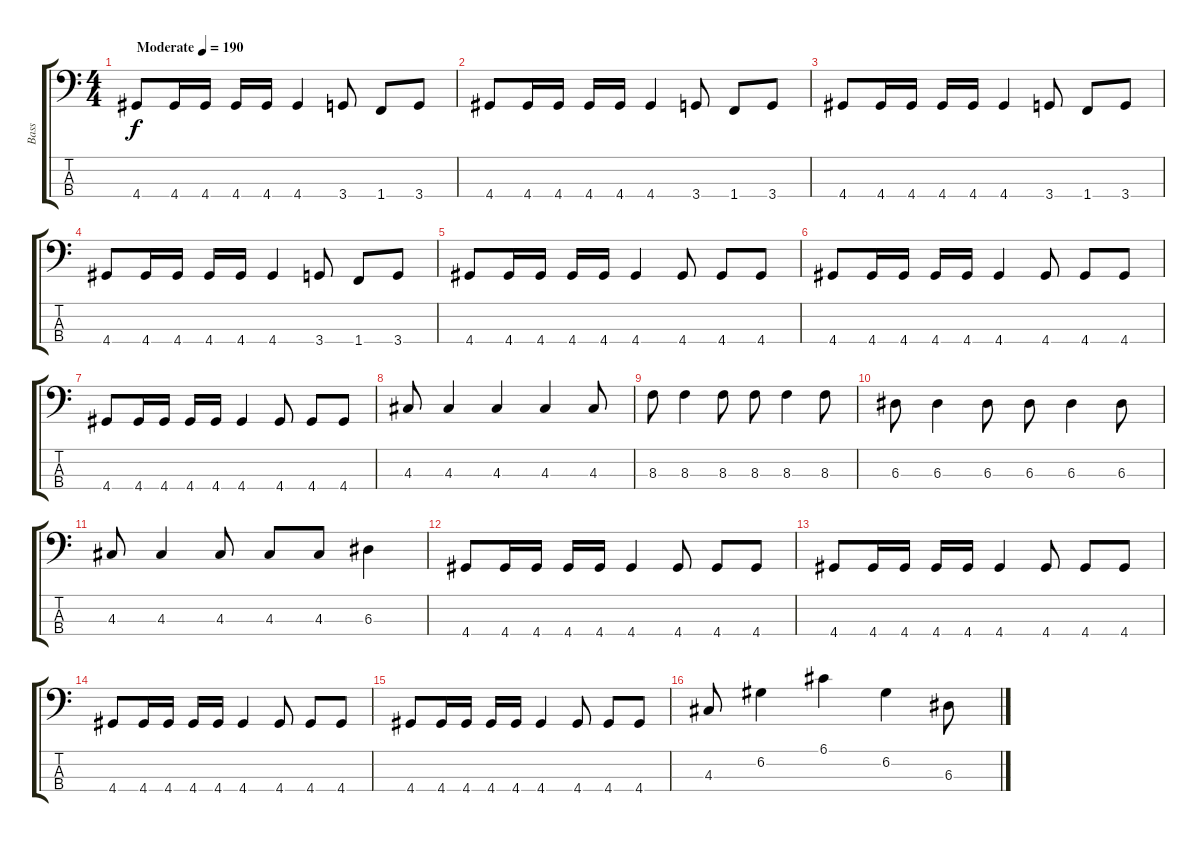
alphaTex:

\track ("Bass" "Bass") {instrument electricbassfinger}
\staff {score tabs}
\tuning (G2 D2 A1 E1) {hide}
\ts (4 4)
\tempo (190 "Moderate")
\clef f4
\ks c
4.4.8{dy f instrument electricbassfinger} 4.4.16 4.4.16 4.4.16 4.4.16 4.4.4 3.4.8 1.4.8 3.4.8 |
4.4.8 4.4.16 4.4.16 4.4.16 4.4.16 4.4.4 3.4.8 1.4.8 3.4.8 |
4.4.8 4.4.16 4.4.16 4.4.16 4.4.16 4.4.4 3.4.8 1.4.8 3.4.8 |
4.4.8 4.4.16 4.4.16 4.4.16 4.4.16 4.4.4 3.4.8 1.4.8 3.4.8 |
4.4.8 4.4.16 4.4.16 4.4.16 4.4.16 4.4.4 4.4.8 4.4.8 4.4.8 |
4.4.8 4.4.16 4.4.16 4.4.16 4.4.16 4.4.4 4.4.8 4.4.8 4.4.8 |
4.4.8 4.4.16 4.4.16 4.4.16 4.4.16 4.4.4 4.4.8 4.4.8 4.4.8 |
4.3.8 4.3.4 4.3.4 4.3.4 4.3.8 |
8.3.8 8.3.4 8.3.8 8.3.8 8.3.4 8.3.8 |
6.3.8 6.3.4 6.3.8 6.3.8 6.3.4 6.3.8 |
4.3.8 4.3.4 4.3.8 4.3.8 4.3.8 6.3.4 |
4.4.8 4.4.16 4.4.16 4.4.16 4.4.16 4.4.4 4.4.8 4.4.8 4.4.8 |
4.4.8 4.4.16 4.4.16 4.4.16 4.4.16 4.4.4 4.4.8 4.4.8 4.4.8 |
4.4.8 4.4.16 4.4.16 4.4.16 4.4.16 4.4.4 4.4.8 4.4.8 4.4.8 |
4.4.8 4.4.16 4.4.16 4.4.16 4.4.16 4.4.4 4.4.8 4.4.8 4.4.8 |
4.3.8 6.2.4 6.1.4 6.2.4 6.3.8
